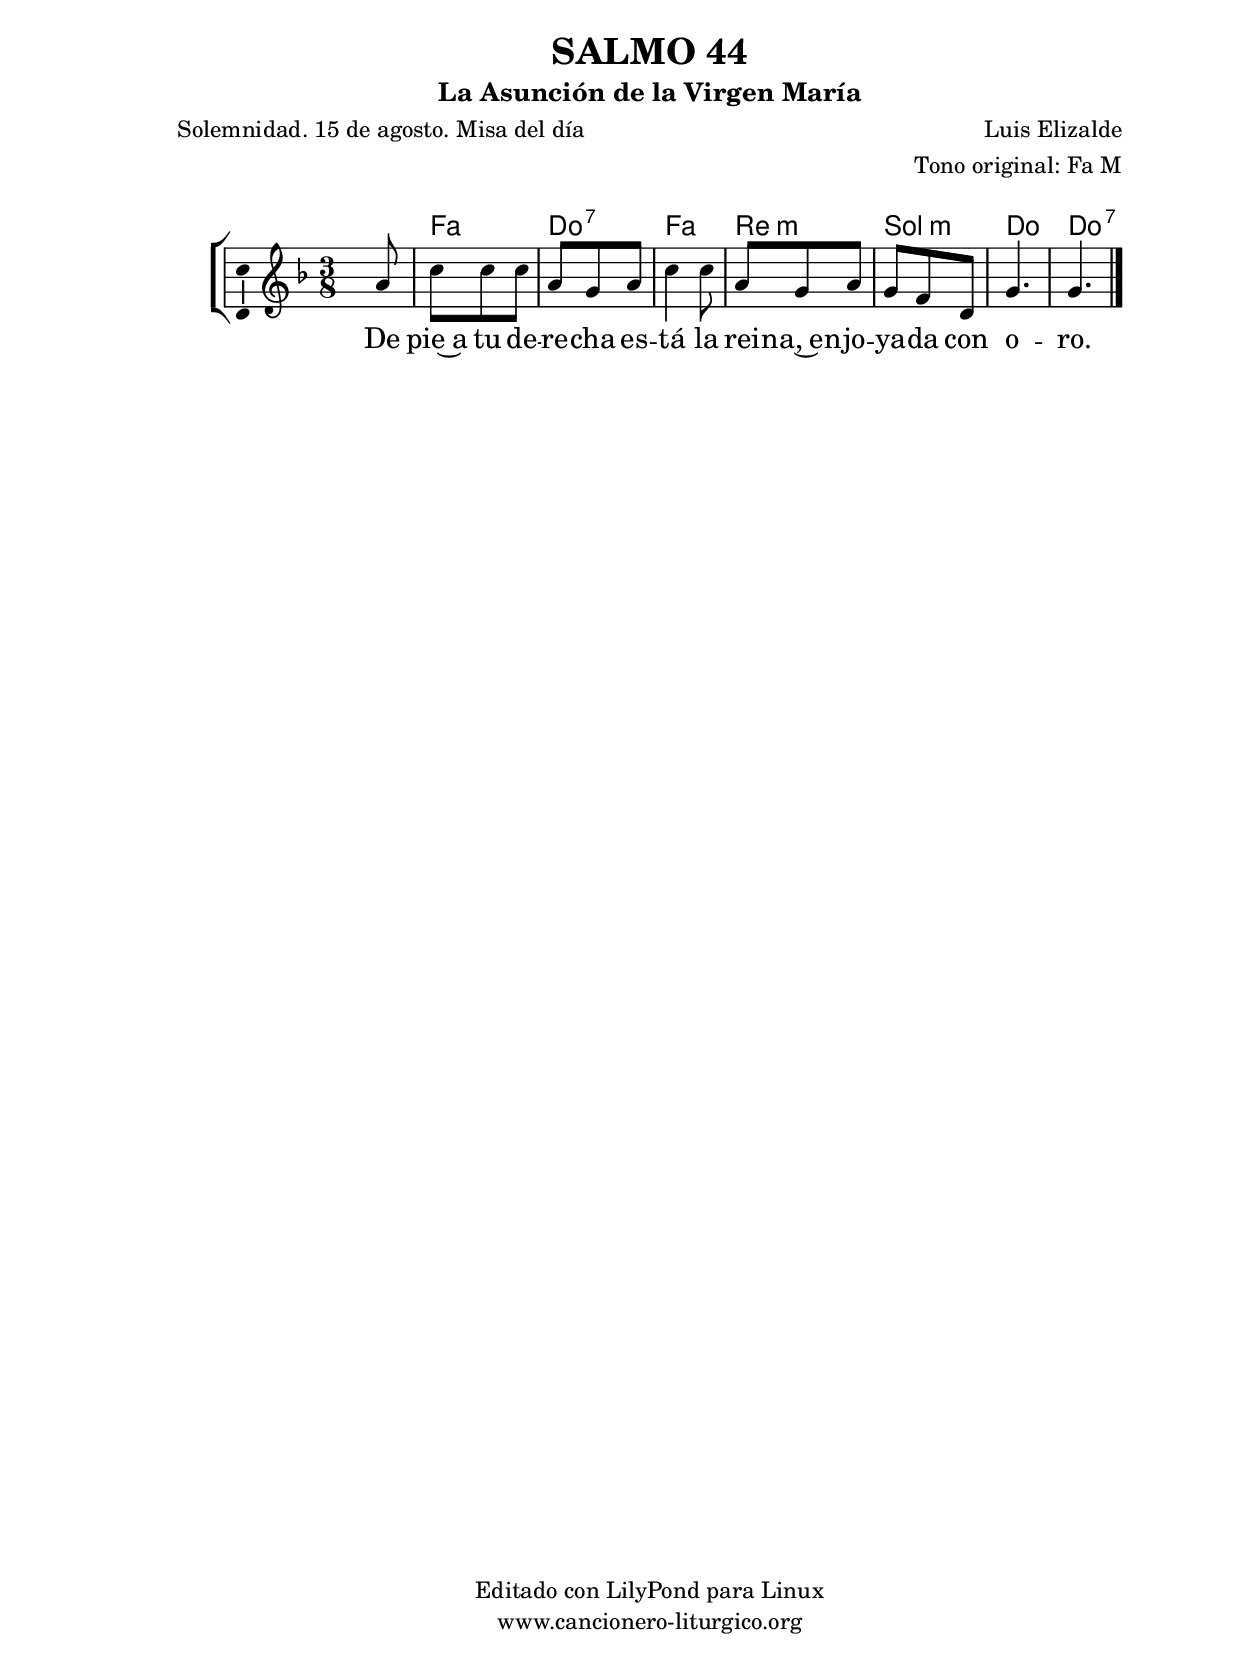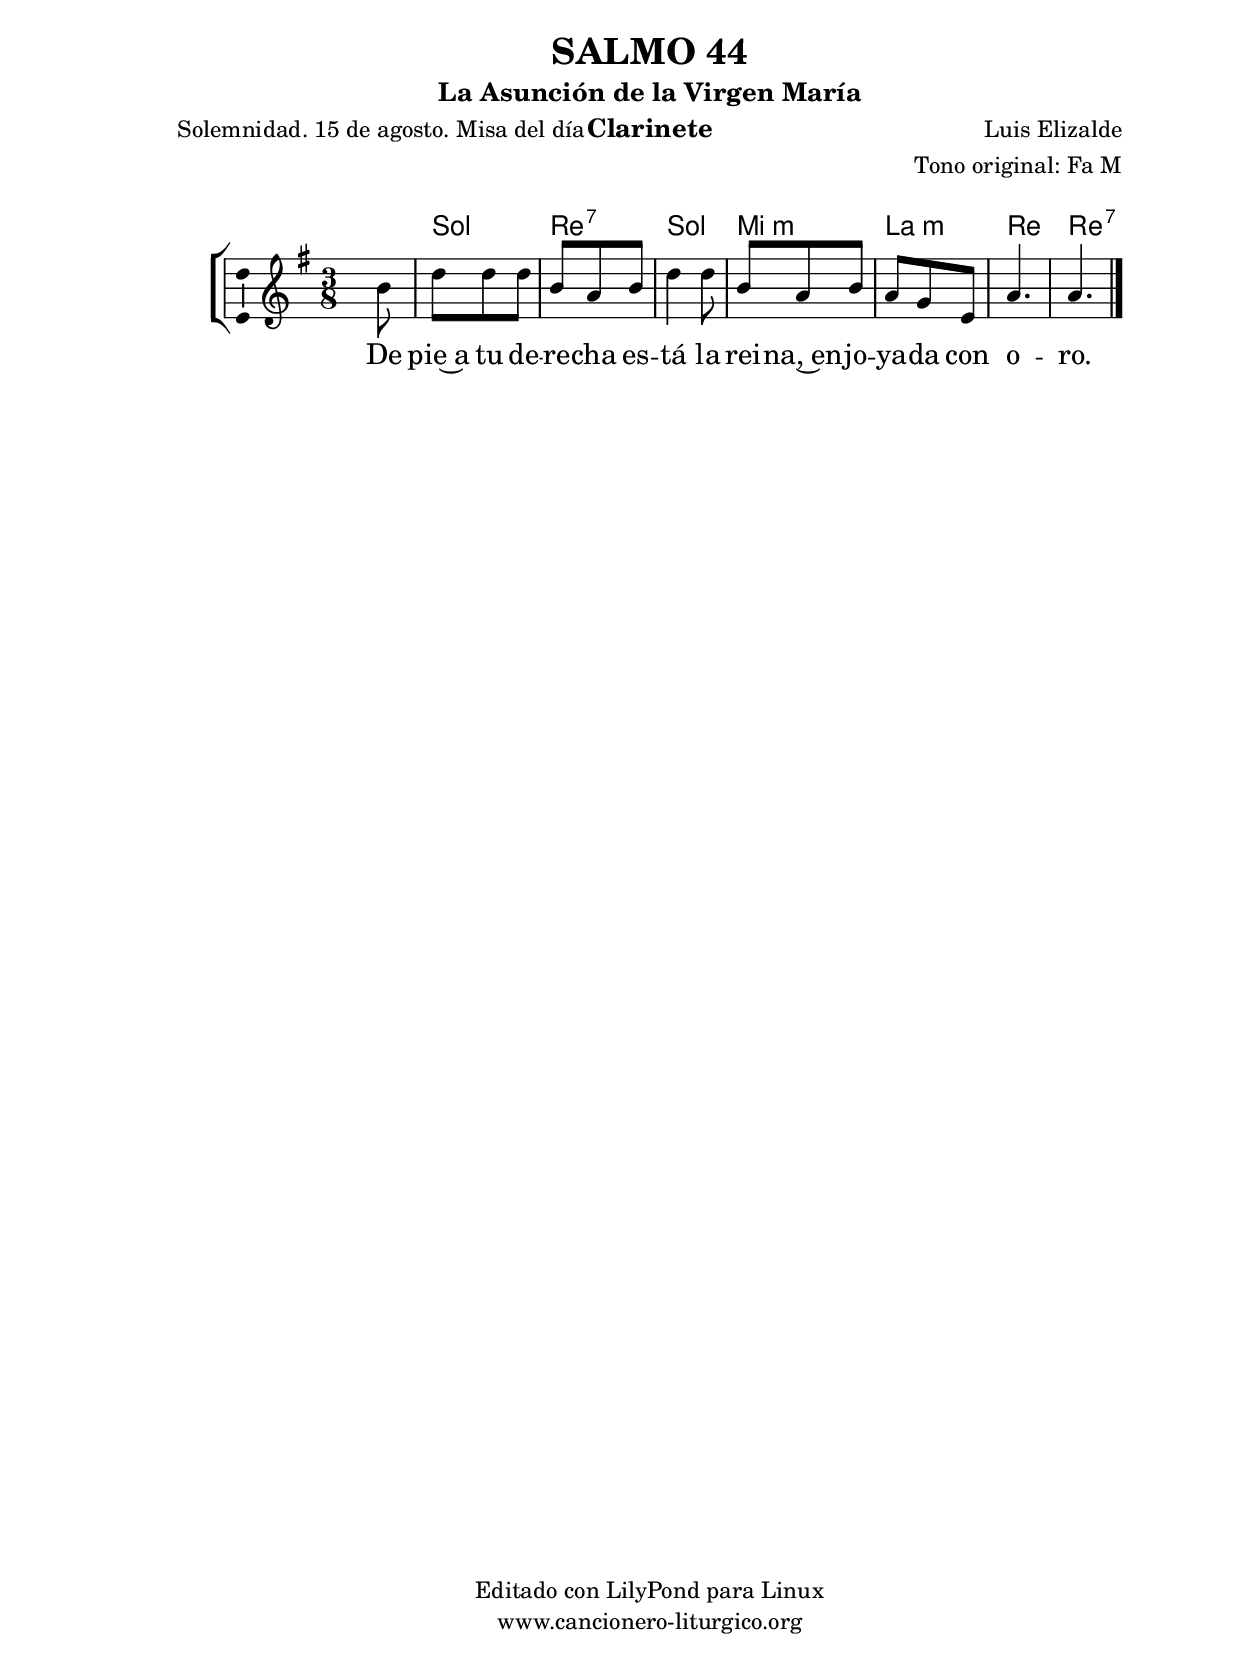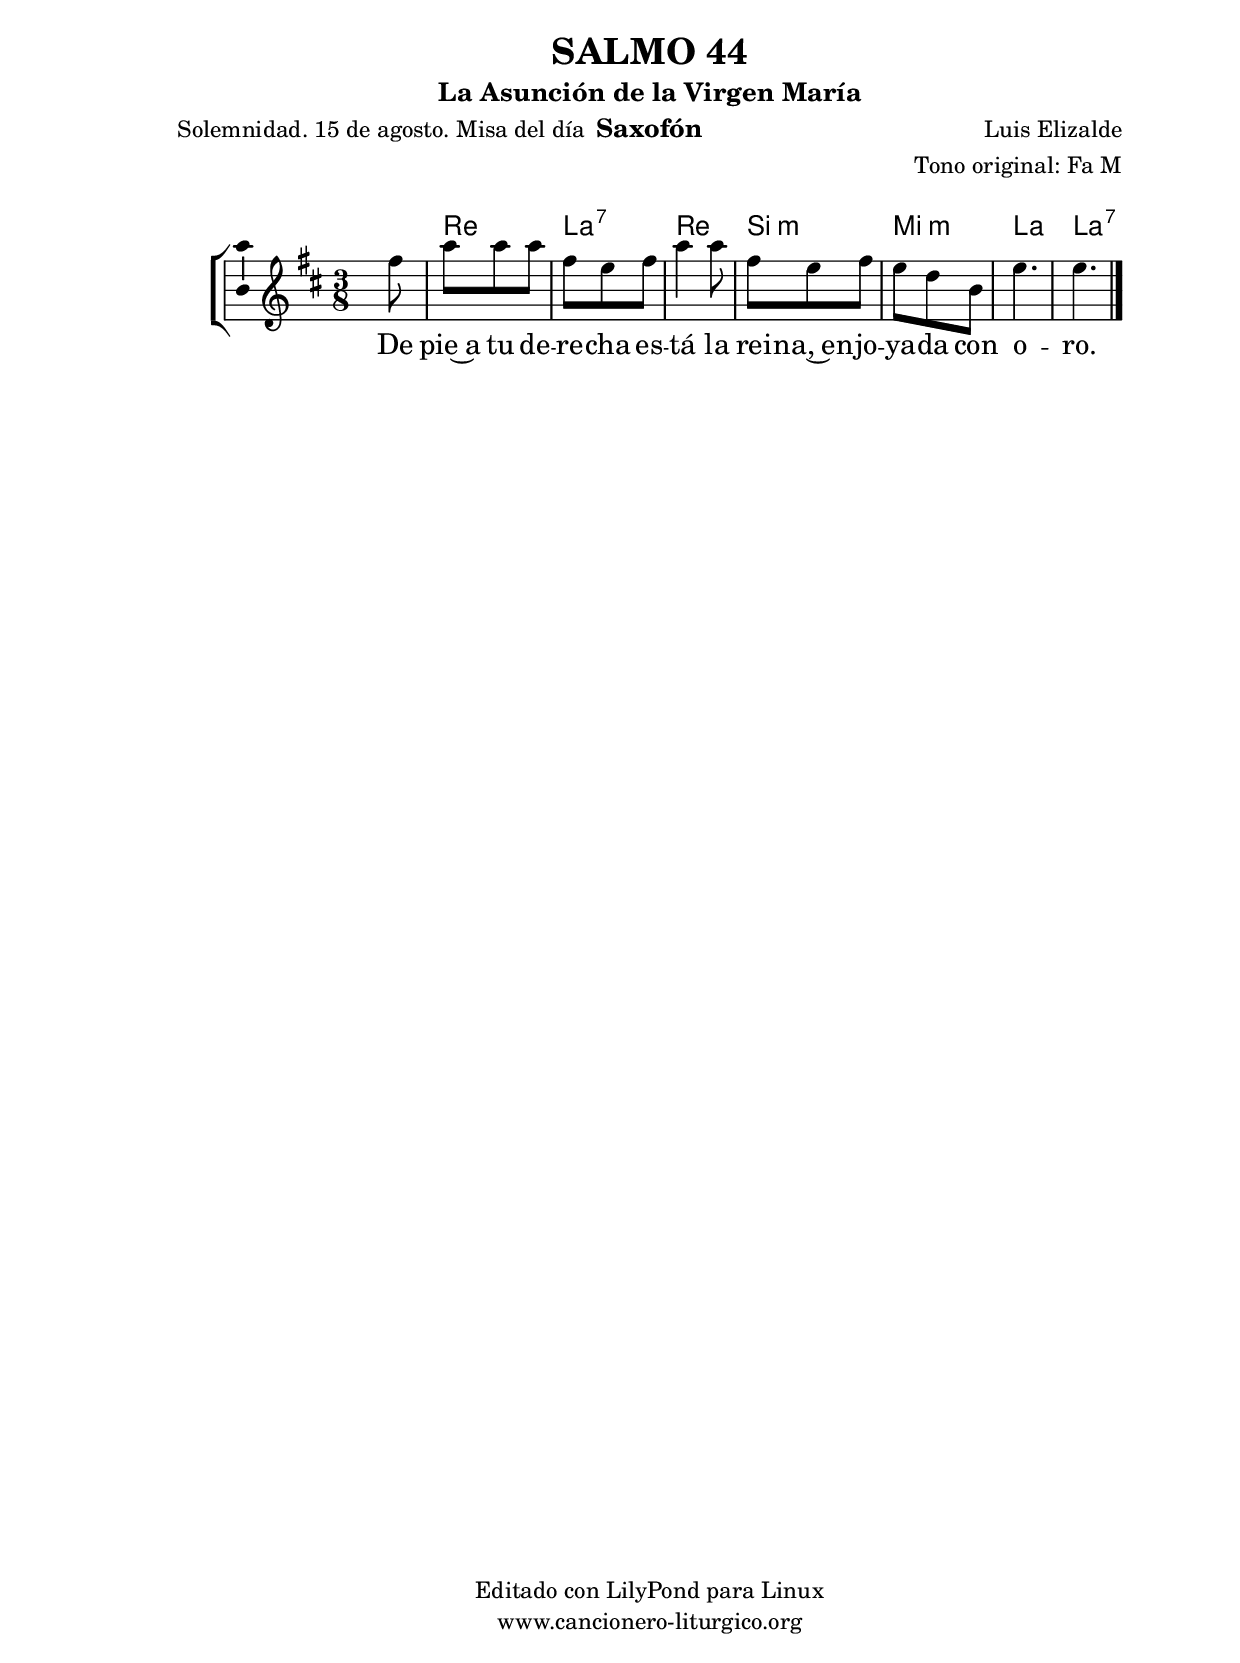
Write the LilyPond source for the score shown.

%
%para convertir .midi en .wav:
%timidity filename.midi -Ow -o finename.wav
%
%
%Para convertir de .wav a .mp3:
%lame -h -m j filename.wav
%
%
%para escuchar el midi:
%timidity nombrefichero.midi
%


%versión de lilypond para la que se ha escrito esta partitura:
\version "2.16.0"

	%Tamaño papel
	#(set-default-paper-size "a4")
	%Tamaño partitura
	#(set-global-staff-size 20)
	%No responde al pulsar sobre una nota
	#(ly:set-option 'point-and-click #f)

%parámetros del encabezamiento:
\header {
	title = "SALMO 44"
	subtitle = "La Asunción de la Virgen María"
	composer = "Luis Elizalde"
	poet = "Solemnidad. 15 de agosto. Misa del día"
	meter = ""
	arranger = "Tono original: Fa M"
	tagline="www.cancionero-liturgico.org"
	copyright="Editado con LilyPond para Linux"
	tiempo = ""
	usos = "Salmo"
	letra = "De pie a tu derecha está la reina, enjoyada con oro."
	}

%parámetros asociados al papel:
\paper  {
	oddHeaderMarkup = \markup {\fill-line { \on-the-fly #not-first-page \fromproperty #'header:title \on-the-fly #not-first-page \fromproperty #'header:composer }}
	evenHeaderMarkup = \markup {\fill-line { \fromproperty #'header:composer \fromproperty #'header:title }}
	#(set-paper-size "a4")
	print-page-number = ##f
	first-page-number = 1
	print-first-page-number = ##f
%	head-separation = 3.0 \cm
	top-margin = 2.0 \cm
	bottom-margin = 0.5\cm
%%%	bottom-margin = -1.0\cm
	left-margin = 3.0 \cm
	line-width = 16.0 \cm 
	indent = 8\mm
	interscoreline = 2.\mm
	between-system-space = 15\mm
%	para que las partituras no llenen la hoja:
	ragged-bottom = ##t
%	idem para la última hoja:
	ragged-last-bottom = ##f
%	para que las partituras llenen el ancho del papel:
	ragged-last = ##f
	after-title-space = 2.5 \cm
%page-count=1
%system-count=8

	%Flexible Vertical Spacing
%	markup-markup-spacing =
%	#'((basic-distance . 15) (minimum-distance . 15) (padding . 3))
	markup-system-spacing =
	#'((basic-distance . 15) (minimum-distance . 15) (padding . 3))
	system-system-spacing =
	#'((basic-distance . 15) (minimum-distance . 15) (padding . 3))
	score-system-spacing =
	#'((basic-distance . 15) (minimum-distance . 15) (padding . 5))
%	top-system-spacing = % header
%	#'((basic-distance . 8) (minimum-distance . 0) (padding . 3))
%	top-markup-spacing =
%	#'((basic-distance . 20) (minimum-distance . 20) (padding . 3))
	last-bottom-spacing = % footer
	#'((basic-distance . 5) (minimum-distance . 5) (padding . 3))
%	score-markup-spacing =
%	#'((basic-distance . 16) (minimum-distance . 13) (padding . 3))

	}


%parámetros que afectan a toda la partitura:
global =  {
	%clave de sol (G):
	\clef G
	%armadura:
%	\transpose aes g
	\key f \major
	\tempo 8=120
	\set Score.tempoHideNote = ##t
	}


acordes = {
	\italianChords
	\chordmode {
%	\transpose aes g
{

s4.
f4. c:7 f d:m g:m c c:7

	}
	}
}

melodia = 
%	\transpose aes g
{
	\relative c''{

\time 3/8
s4 a8
c8 c c
a8 g a
c4 c8
a8 g a
g8 f d
g4.
g4.

	\bar "|."
	}
	}


texto = \lyricmode {
De pie~a tu de -- re -- cha es -- tá la rei -- na,~en -- jo -- ya -- da con o -- ro.
	}


acordesStaff = \context ChordNames = acordesStaff <<
	\set chordChanges = ##t
	\acordes
	>>


vozStaff = \context Voice = vozStaff
\with {\consists "Ambitus_engraver"}
<<
%	\set Staff.instrumentName = ""
%	\set Staff.shortInstrumentName = ""
%	\set Staff.midiInstrument = #"clarinet"
%	\set Staff.midiInstrument = #"cello"
%	\set Staff.midiInstrument = #"flute"
	\set Staff.midiInstrument = #"electric guitar (jazz)"
%	\set Staff.midiInstrument = #"english horn"
%	\set Staff.midiInstrument = #"violin"
%	\set Staff.midiInstrument = #"glockenspiel"
	\set Staff.midiMinimumVolume = #0.7
	\set Staff.midiMaximumVolume = #0.9
	\global
	\melodia
	>>


textoStaff = \context Lyrics = textoStaff <<
	\lyricsto vozStaff \texto
	>>

\book {
	\score {
		\context ChoirStaff {
			\override StaffGroup.SystemStartBracket #'collapse-height = #1
			\override Score.SystemStartBar #'collapse-height = #1
			<<
			\acordesStaff
			\vozStaff
			\textoStaff
			>>
			}
		\layout {
	    		\context {
				\Lyrics
				\override LyricText #'font-size = #2
				}
	   		 \context {
				\Score
				%fontSize = #3
				\override StaffSymbol #'staff-space = #(magstep +3)
				%\override Beam #'thickness = #0.55
				%\override SpacingSpanner #'spacing-increment = #1.0
				%\override Slur #'height-limit = #1.5
				}
			}
		}
	\score {
		\unfoldRepeats
		\context ChoirStaff {
			<<
			\acordesStaff
			\vozStaff
			>>
			}
		\midi {
	  		\context {
	  			\Score
				tempoWholesPerMinute = #(ly:make-moment 70 4)
				}
			}
		}
	}

%Partitura para clarinete
#(define output-suffix "C")
\book {
	\header{
		instrument = "Clarinete"
		}
	\score {
		\context ChoirStaff {
			\override StaffGroup.SystemStartBracket #'collapse-height = #1
			\override Score.SystemStartBar #'collapse-height = #1
\transpose c d
			<<
			\acordesStaff
			\vozStaff
			\textoStaff
			>>
			}
		\layout {
	    		\context {
				\Lyrics
				\override LyricText #'font-size = #2
				}
	   		 \context {
				\Score
				%fontSize = #3
				\override StaffSymbol #'staff-space = #(magstep +3)
				%\override Beam #'thickness = #0.55
				%\override SpacingSpanner #'spacing-increment = #1.0
				%\override Slur #'height-limit = #1.5
				}
			}
		}
	}

%Partitura para saxofón
#(define output-suffix "S")
\book {
	\header{
		instrument = "Saxofón"
		}
	\score {
		\context ChoirStaff {
			\override StaffGroup.SystemStartBracket #'collapse-height = #1
			\override Score.SystemStartBar #'collapse-height = #1
\transpose c a
			<<
			\acordesStaff
			\vozStaff
			\textoStaff
			>>
			}
		\layout {
	    		\context {
				\Lyrics
				\override LyricText #'font-size = #2
				}
	   		 \context {
				\Score
				%fontSize = #3
				\override StaffSymbol #'staff-space = #(magstep +3)
				%\override Beam #'thickness = #0.55
				%\override SpacingSpanner #'spacing-increment = #1.0
				%\override Slur #'height-limit = #1.5
				}
			}
		}
	}

